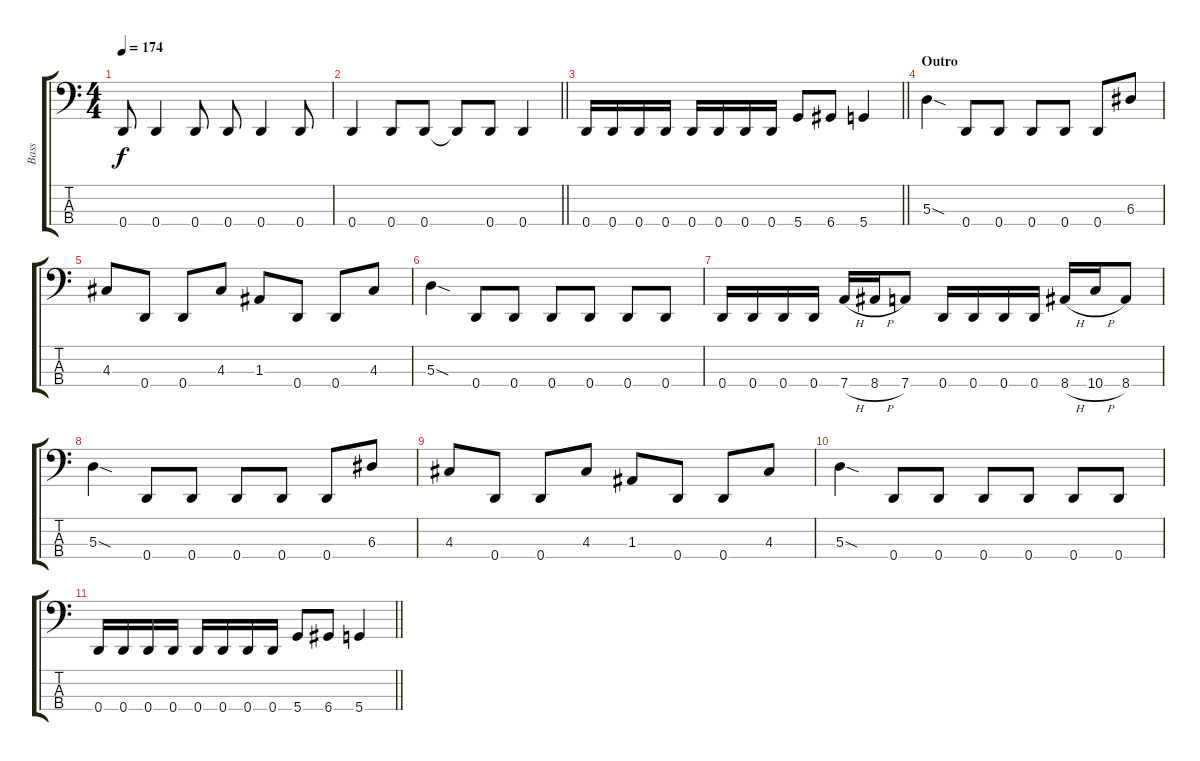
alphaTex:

\track ("Bass" "Bass") {instrument electricbasspick}
\staff {score tabs}
\tuning (G2 D2 A1 D1) {hide}
\ts (4 4)
\tempo 174
\clef f4
\ks c
0.4{t}.8{dy f} 0.4.4 0.4.8 0.4.8 0.4.4 0.4.8 |
\barLineRight lightlight
0.4.4 0.4.8 0.4.8 0.4{t}.8 0.4.8 0.4.4 |
\barLineRight lightlight
0.4.16 0.4.16 0.4.16 0.4.16 0.4.16 0.4.16 0.4.16 0.4.16 5.4.8 6.4.8 5.4.4 |
\section ("" "Outro")
5.3{sod}.4 0.4.8 0.4.8 0.4.8 0.4.8 0.4.8 6.3.8 |
4.3.8 0.4.8 0.4.8 4.3.8 1.3.8 0.4.8 0.4.8 4.3.8 |
5.3{sod}.4 0.4.8 0.4.8 0.4.8 0.4.8 0.4.8 0.4.8 |
0.4.16 0.4.16 0.4.16 0.4.16 7.4{h}.16 8.4{h}.16 7.4.8 0.4.16 0.4.16 0.4.16 0.4.16 8.4{h}.16 10.4{h}.16 8.4.8 |
5.3{sod}.4 0.4.8 0.4.8 0.4.8 0.4.8 0.4.8 6.3.8 |
4.3.8 0.4.8 0.4.8 4.3.8 1.3.8 0.4.8 0.4.8 4.3.8 |
5.3{sod}.4 0.4.8 0.4.8 0.4.8 0.4.8 0.4.8 0.4.8 |
\barLineRight lightlight
0.4.16 0.4.16 0.4.16 0.4.16 0.4.16 0.4.16 0.4.16 0.4.16 5.4.8 6.4.8 5.4.4
